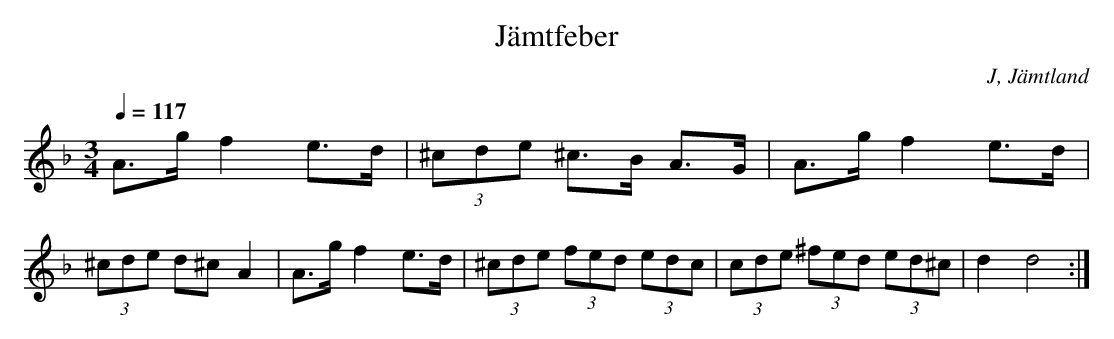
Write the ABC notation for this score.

X:1
T: Jämtfeber
O: J, Jämtland
M:3/4
L:1/8
Q:1/4=117
K:Dm
A>g f2 e>d|(3^cde ^c>B A>G|A>g f2 e>d|(3^cde d^c A2|A>g f2 e>d|(3^cde (3fed (3edc|(3cde (3^fed (3ed^c|d2 d4 :|
